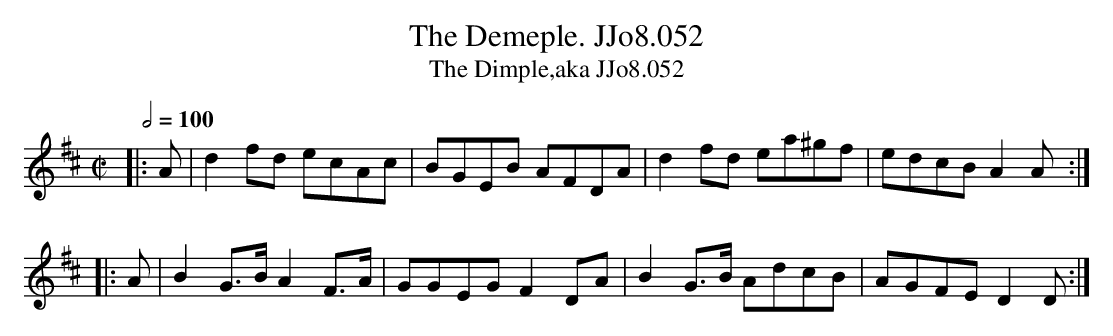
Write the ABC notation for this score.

X:1
T:Demeple. JJo8.052, The
T:Dimple,aka JJo8.052, The
M:C|
L:1/8
Q:1/2=100
K:D
|:A|d2fd ecAc|BGEB AFDA|d2fd ea^gf|edcBA2A:|
|:A|B2G>BA2F>A|GGEGF2DA|B2G>B AdcB|AGFED2D:|
